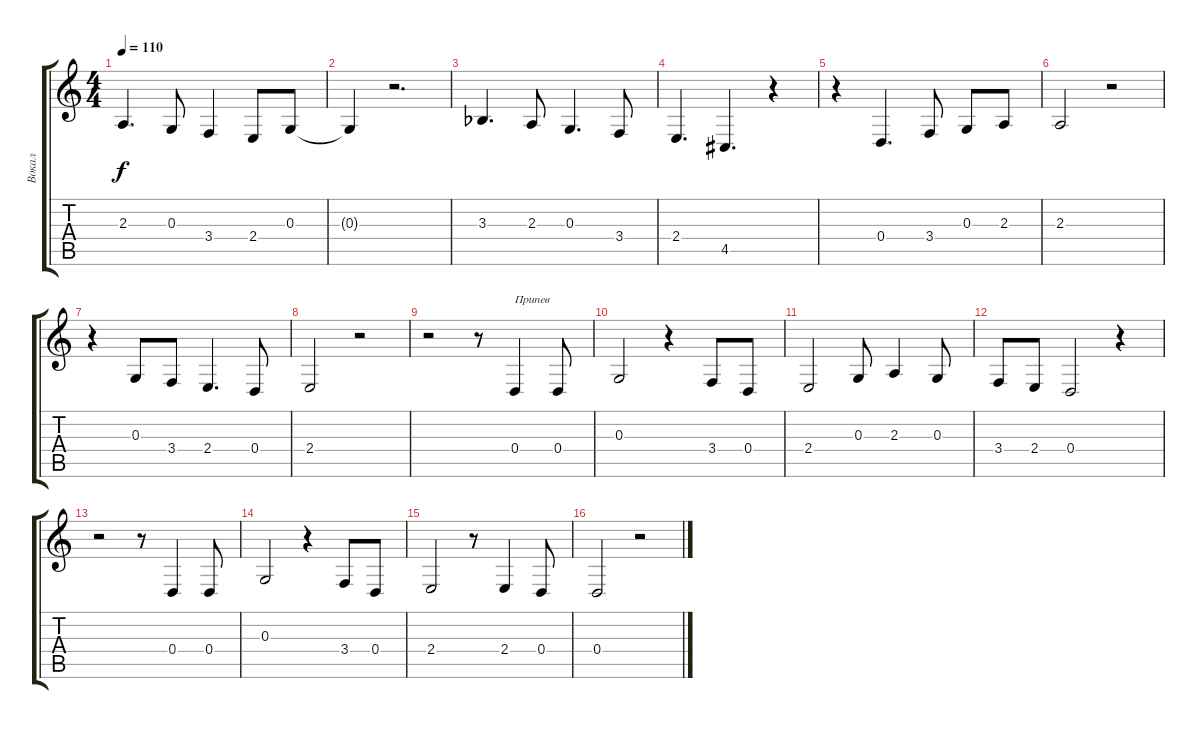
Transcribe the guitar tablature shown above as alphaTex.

\track ("Вокал" "Вокал") {instrument oboe}
\staff {score tabs}
\tuning (E4 B3 G3 D3 A2 E2) {hide}
\ts (4 4)
\tempo 110
\clef g2
\ks aminor
2.3.4{d dy f} 0.3.8 3.4.4 2.4.8 0.3.8 |
0.3{t}.4 r.2{d} |
3.3{acc b}.4{d} 2.3.8 0.3.4{d} 3.4.8 |
2.4.4{d} 4.5.4{d} r.4 |
r.4 0.4.4{d} 3.4.8 0.3.8 2.3.8 |
2.3.2 r.2 |
r.4 0.3.8 3.4.8 2.4.4{d} 0.4.8 |
2.4.2 r.2 |
r.2 r.8 0.4.4{txt "Припев"} 0.4.8 |
0.3.2 r.4 3.4.8 0.4.8 |
2.4.2 0.3.8 2.3.4 0.3.8 |
3.4.8 2.4.8 0.4.2 r.4 |
r.2 r.8 0.4.4 0.4.8 |
0.3.2 r.4 3.4.8 0.4.8 |
2.4.2 r.8 2.4.4 0.4.8 |
0.4.2 r.2
